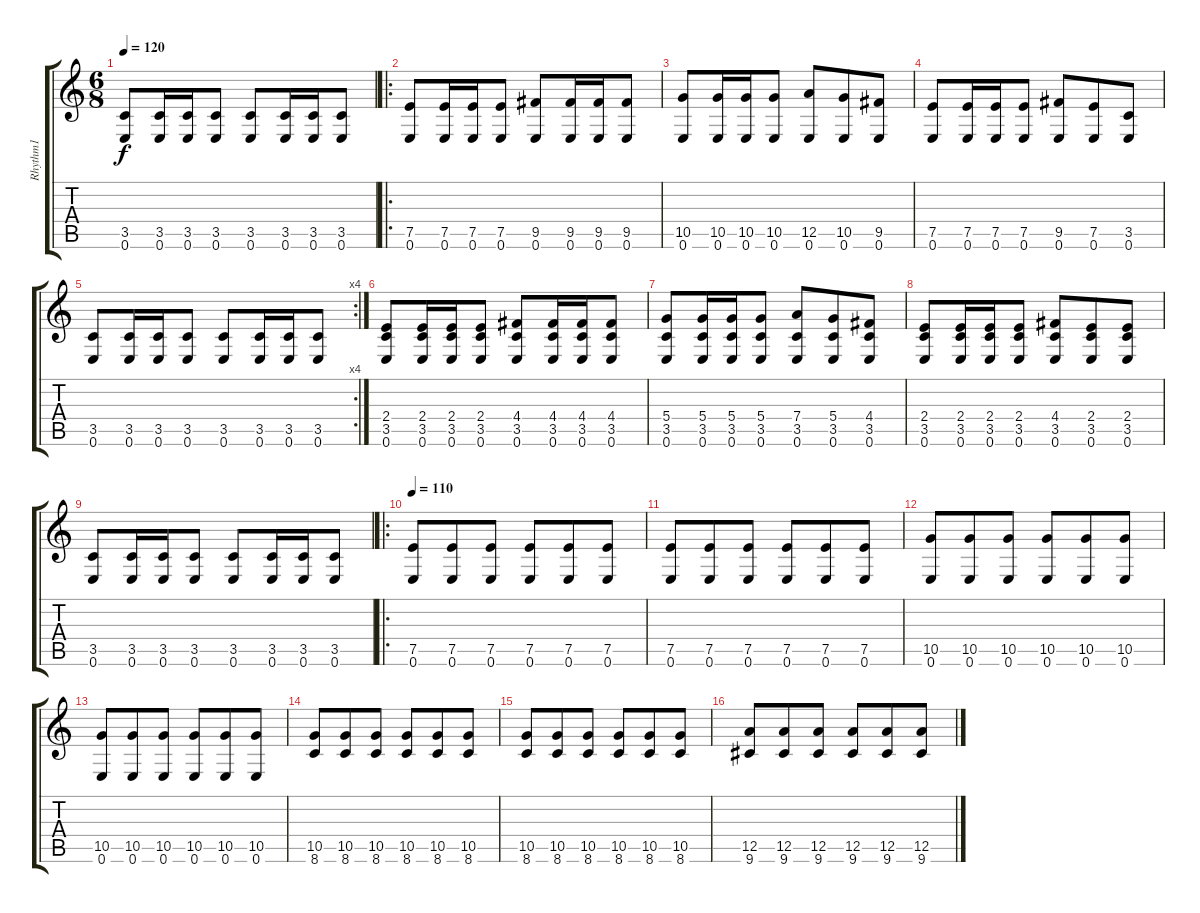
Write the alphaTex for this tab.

\track ("Rhythm1" "Rhythm1") {instrument distortionguitar}
\staff {score tabs}
\tuning (E4 B3 G3 D3 A2 E2) {hide}
\ts (6 8)
\tempo 120
\clef g2
\ks c
(3.5 0.6).8{dy f} (3.5 0.6).16 (3.5 0.6).16 (3.5 0.6).8 (3.5 0.6).8 (3.5 0.6).16 (3.5 0.6).16 (3.5 0.6).8 |
\ro
(7.5 0.6).8 (7.5 0.6).16 (7.5 0.6).16 (7.5 0.6).8 (9.5 0.6).8 (9.5 0.6).16 (9.5 0.6).16 (9.5 0.6).8 |
(10.5 0.6).8 (10.5 0.6).16 (10.5 0.6).16 (10.5 0.6).8 (12.5 0.6).8 (10.5 0.6).8 (9.5 0.6).8 |
(7.5 0.6).8 (7.5 0.6).16 (7.5 0.6).16 (7.5 0.6).8 (9.5 0.6).8 (7.5 0.6).8 (3.5 0.6).8 |
\rc 4
(3.5 0.6).8 (3.5 0.6).16 (3.5 0.6).16 (3.5 0.6).8 (3.5 0.6).8 (3.5 0.6).16 (3.5 0.6).16 (3.5 0.6).8 |
(2.4 3.5 0.6).8 (2.4 3.5 0.6).16 (2.4 3.5 0.6).16 (2.4 3.5 0.6).8 (4.4 3.5 0.6).8 (4.4 3.5 0.6).16 (4.4 3.5 0.6).16 (4.4 3.5 0.6).8 |
(5.4 3.5 0.6).8 (5.4 3.5 0.6).16 (5.4 3.5 0.6).16 (5.4 3.5 0.6).8 (7.4 3.5 0.6).8 (5.4 3.5 0.6).8 (4.4 3.5 0.6).8 |
(2.4 3.5 0.6).8 (2.4 3.5 0.6).16 (2.4 3.5 0.6).16 (2.4 3.5 0.6).8 (4.4 3.5 0.6).8 (2.4 3.5 0.6).8 (2.4 3.5 0.6).8 |
(3.5 0.6).8 (3.5 0.6).16 (3.5 0.6).16 (3.5 0.6).8 (3.5 0.6).8 (3.5 0.6).16 (3.5 0.6).16 (3.5 0.6).8 |
\ro
\tempo 110
(7.5 0.6).8 (7.5 0.6).8 (7.5 0.6).8 (7.5 0.6).8 (7.5 0.6).8 (7.5 0.6).8 |
(7.5 0.6).8 (7.5 0.6).8 (7.5 0.6).8 (7.5 0.6).8 (7.5 0.6).8 (7.5 0.6).8 |
(10.5 0.6).8 (10.5 0.6).8 (10.5 0.6).8 (10.5 0.6).8 (10.5 0.6).8 (10.5 0.6).8 |
(10.5 0.6).8 (10.5 0.6).8 (10.5 0.6).8 (10.5 0.6).8 (10.5 0.6).8 (10.5 0.6).8 |
(10.5 8.6).8 (10.5 8.6).8 (10.5 8.6).8 (10.5 8.6).8 (10.5 8.6).8 (10.5 8.6).8 |
(10.5 8.6).8 (10.5 8.6).8 (10.5 8.6).8 (10.5 8.6).8 (10.5 8.6).8 (10.5 8.6).8 |
(12.5 9.6).8 (12.5 9.6).8 (12.5 9.6).8 (12.5 9.6).8 (12.5 9.6).8 (12.5 9.6).8
